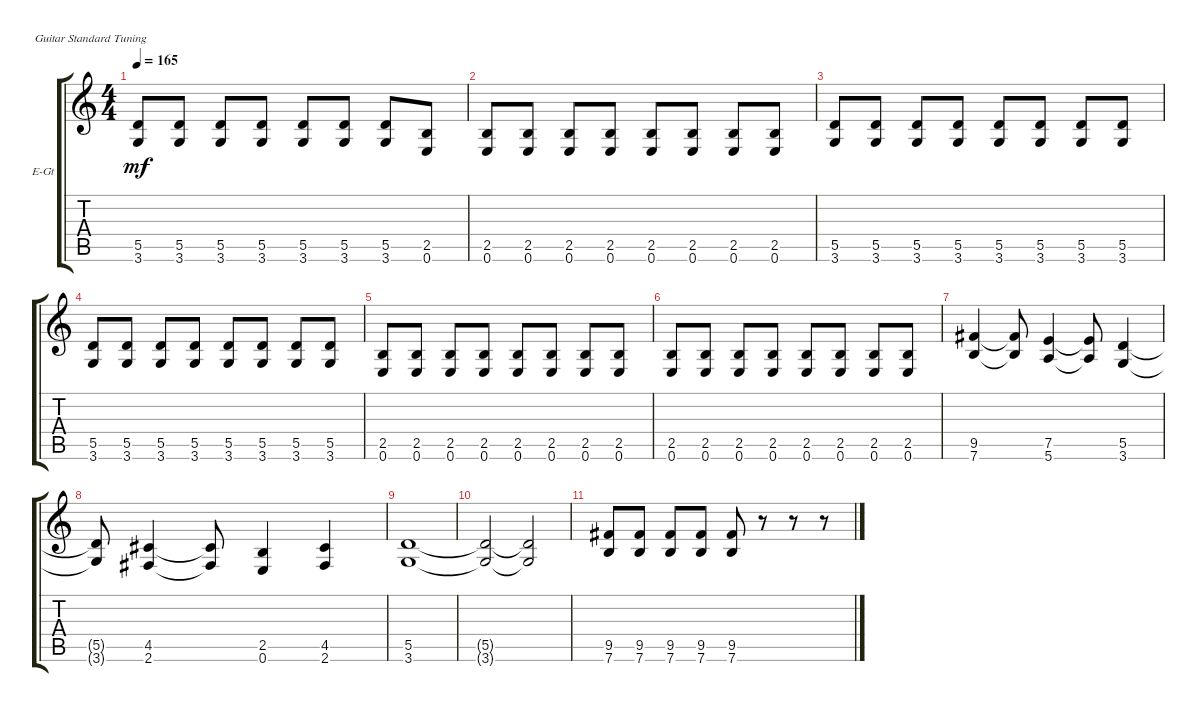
\defaultSystemsLayout 4
\bracketExtendMode groupsimilarinstruments
\firstSystemTrackNameOrientation horizontal
\otherSystemsTrackNameOrientation horizontal
\track ("Electric Guitar" "E-Gt") {instrument distortionguitar}
\staff {score tabs}
\tuning (E4 B3 G3 D3 A2 E2)
\ts (4 4)
\tempo 165
\clef g2
\ks c
(3.6 5.5).8{dy mf} (3.6 5.5).8 (3.6 5.5).8 (3.6 5.5).8 (3.6 5.5).8 (3.6 5.5).8 (3.6 5.5).8 (0.6 2.5).8 |
(0.6 2.5).8 (2.5 0.6).8 (2.5 0.6).8 (2.5 0.6).8 (2.5 0.6).8 (2.5 0.6).8 (2.5 0.6).8 (2.5 0.6).8 |
(3.6 5.5).8 (3.6 5.5).8 (3.6 5.5).8 (3.6 5.5).8 (3.6 5.5).8 (3.6 5.5).8 (3.6 5.5).8 (3.6 5.5).8 |
(3.6 5.5).8 (3.6 5.5).8 (3.6 5.5).8 (3.6 5.5).8 (3.6 5.5).8 (3.6 5.5).8 (3.6 5.5).8 (3.6 5.5).8 |
(0.6 2.5).8 (2.5 0.6).8 (2.5 0.6).8 (2.5 0.6).8 (2.5 0.6).8 (2.5 0.6).8 (2.5 0.6).8 (2.5 0.6).8 |
(0.6 2.5).8 (2.5 0.6).8 (2.5 0.6).8 (2.5 0.6).8 (2.5 0.6).8 (2.5 0.6).8 (2.5 0.6).8 (2.5 0.6).8 |
(7.6 9.5).4 (7.6{t} 9.5{t}).8 (5.6 7.5).4 (5.6{t} 7.5{t}).8 (3.6 5.5).4 |
(3.6{t} 5.5{t}).8 (2.6 4.5).4 (2.6{t} 4.5{t}).8 (0.6 2.5).4 (2.6 4.5).4 |
(3.6 5.5).1 |
(3.6{t} 5.5{t}).2 (3.6{t} 5.5{t}).2 |
(7.6 9.5).8 (7.6 9.5).8 (7.6 9.5).8 (7.6 9.5).8 (7.6 9.5).8 r.8 r.8 r.8
